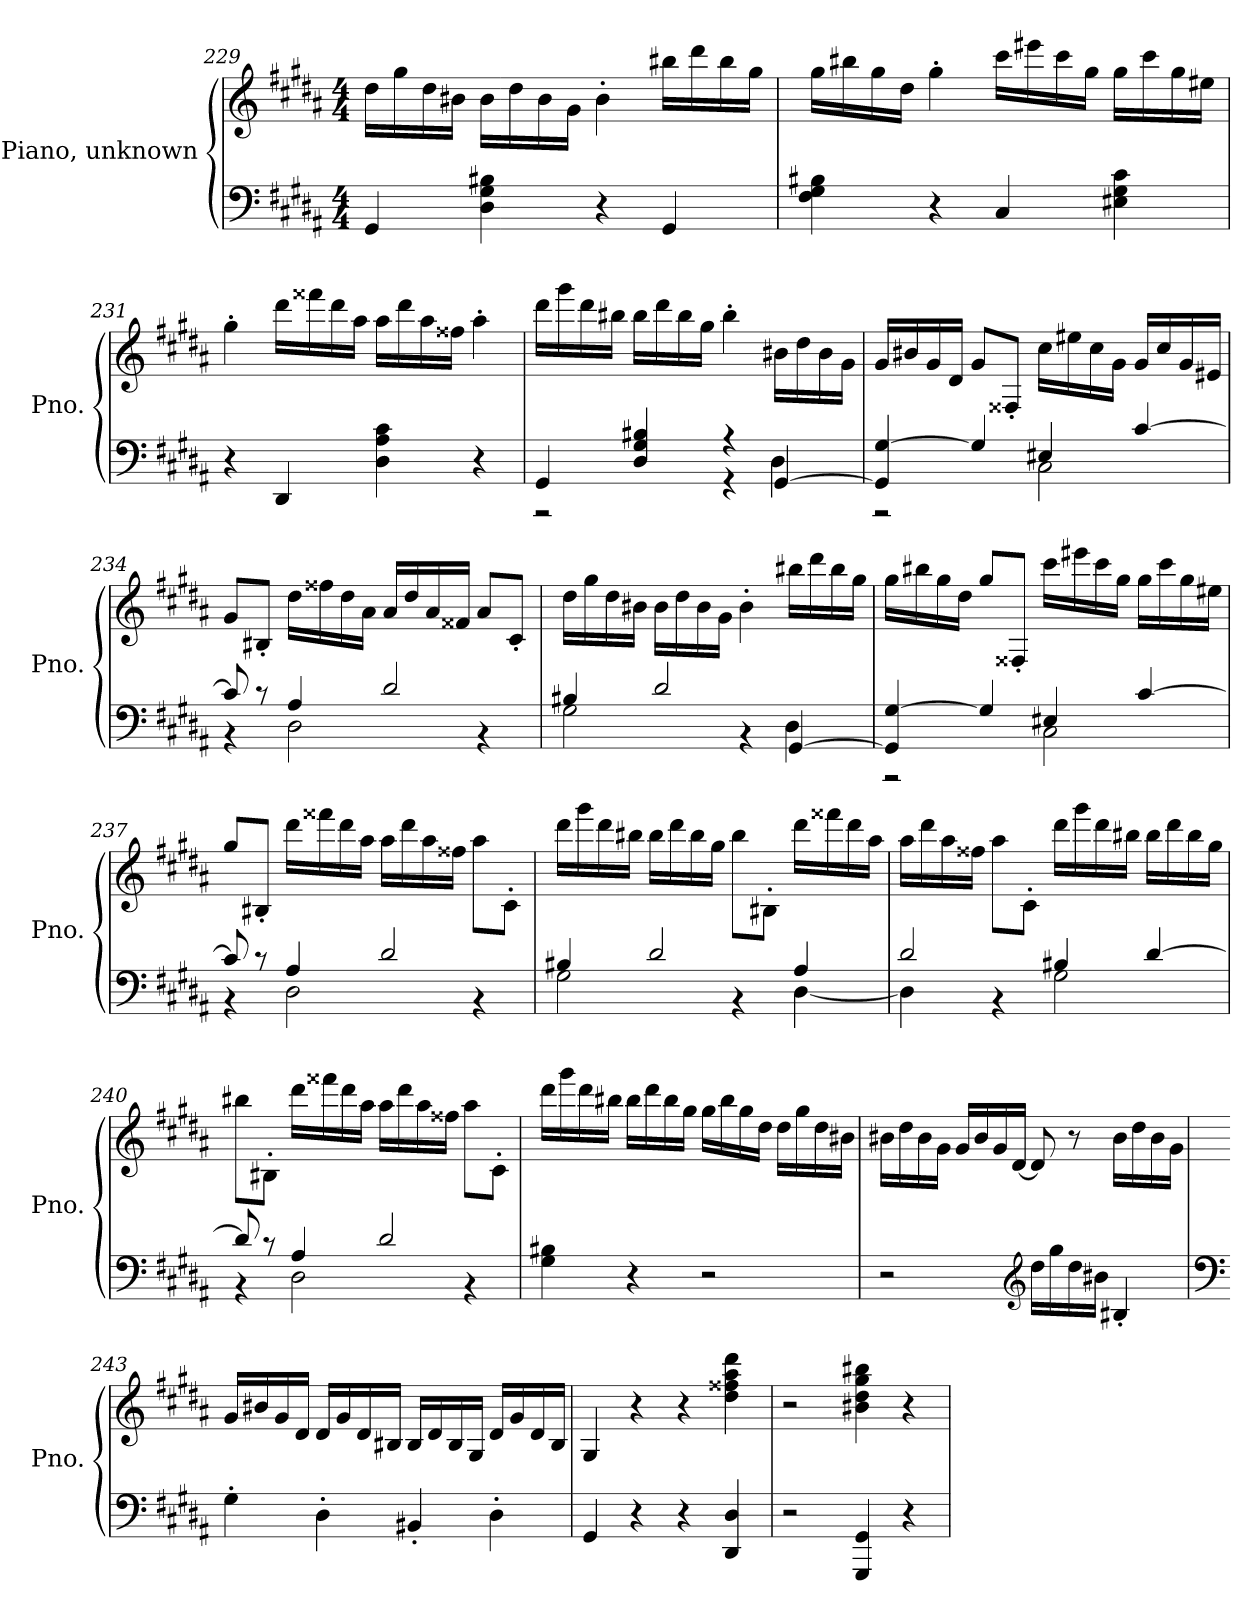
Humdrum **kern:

**kern	**kern
*part1	*part1
*staff2	*staff1
*I"Piano, unknown	*
*I'Pno.	*
!!LO:LB:g=z
*clefF4	*clefG2
*k[f#c#g#d#a#]	*k[f#c#g#d#a#]
*M4/4	*M4/4
=229	=229
4GG#/	16dd#\LL
.	16gg#\
.	16dd#\
.	16b#X\JJ
4D#\ 4G#\ 4B#X\	16b#\LL
.	16dd#\
.	16b#\
.	16g#\JJ
4r	4b#'\
4GG#/	16bb#X\LL
.	16ddd#\
.	16bb#\
.	16gg#\JJ
=230	=230
4F#\ 4G#\ 4B#X\	16gg#\LL
.	16bb#X\
.	16gg#\
.	16dd#\JJ
4r	4gg#'\
4C#/	16ccc#\LL
.	16eee#X\
.	16ccc#\
.	16gg#\JJ
4E#X\ 4G#\ 4c#\	16gg#\LL
.	16ccc#\
.	16gg#\
.	16ee#X\JJ
!!LO:LB:g=z
=231	=231
4r	4gg#'\
4DD#/	16ddd#\LL
.	16fff##X\
.	16ddd#\
.	16aa#\JJ
4D#\ 4A#\ 4c#\	16aa#\LL
.	16ddd#\
.	16aa#\
.	16ff##X\JJ
4r	4aa#'\
=232	=232
*^	*
4GG#/	2r	16ddd#\LL
.	.	16ggg#\
.	.	16ddd#\
.	.	16bb#X\JJ
4D#/ 4G#/ 4B#X/	.	16bb#\LL
.	.	16ddd#\
.	.	16bb#\
.	.	16gg#\JJ
4r	4r	4bb#'\
[4GG#/	4D#\	16b#X\LL
.	.	16dd#\
.	.	16b#\
.	.	16g#\JJ
!!LO:PB:g=z
=233	=233	=233
4GG#/] [4G#/	2r	16g#/LL
.	.	16b#X/
.	.	16g#/
.	.	16d#/JJ
4G#/]	.	8g#/L
.	.	8F##X'/J
4E#X/	2C#\	16cc#\LL
.	.	16ee#X\
.	.	16cc#\
.	.	16g#\JJ
[4c#/	.	16g#/LL
.	.	16cc#/
.	.	16g#/
.	.	16e#X/JJ
=234	=234	=234
8c#/]	4r	8g#/L
8r	.	8B#X'/J
4A#/	2D#\	16dd#\LL
.	.	16ff##X\
.	.	16dd#\
.	.	16a#\JJ
2d#/	.	16a#/LL
.	.	16dd#/
.	.	16a#/
.	.	16f##X/JJ
.	4r	8a#/L
.	.	8c#'/J
!!LO:LB:g=z
=235	=235	=235
4B#X/	2G#\	16dd#\LL
.	.	16gg#\
.	.	16dd#\
.	.	16b#X\JJ
2d#/	.	16b#\LL
.	.	16dd#\
.	.	16b#\
.	.	16g#\JJ
.	4r	4b#'\
[4GG#/	4D#\	16bb#X\LL
.	.	16ddd#\
.	.	16bb#\
.	.	16gg#\JJ
=236	=236	=236
4GG#/] [4G#/	2r	16gg#\LL
.	.	16bb#X\
.	.	16gg#\
.	.	16dd#\JJ
4G#/]	.	8gg#/L
.	.	8F##X'/J
4E#X/	2C#\	16ccc#\LL
.	.	16eee#X\
.	.	16ccc#\
.	.	16gg#\JJ
[4c#/	.	16gg#\LL
.	.	16ccc#\
.	.	16gg#\
.	.	16ee#X\JJ
!!LO:LB:g=z
=237	=237	=237
8c#/]	4r	8gg#/L
8r	.	8B#X'/J
4A#/	2D#\	16ddd#\LL
.	.	16fff##X\
.	.	16ddd#\
.	.	16aa#\JJ
2d#/	.	16aa#\LL
.	.	16ddd#\
.	.	16aa#\
.	.	16ff##X\JJ
.	4r	8aa#\L
.	.	8c#'\J
=238	=238	=238
4B#X/	2G#\	16ddd#\LL
.	.	16ggg#\
.	.	16ddd#\
.	.	16bb#X\JJ
2d#/	.	16bb#\LL
.	.	16ddd#\
.	.	16bb#\
.	.	16gg#\JJ
.	4r	8bb#\L
.	.	8B#X'\J
4A#/	[4D#\	16ddd#\LL
.	.	16fff##X\
.	.	16ddd#\
.	.	16aa#\JJ
!!LO:LB:g=z
=239	=239	=239
2d#/	4D#\]	16aa#\LL
.	.	16ddd#\
.	.	16aa#\
.	.	16ff##X\JJ
.	4r	8aa#\L
.	.	8c#'\J
4B#X/	2G#\	16ddd#\LL
.	.	16ggg#\
.	.	16ddd#\
.	.	16bb#X\JJ
[4d#/	.	16bb#\LL
.	.	16ddd#\
.	.	16bb#\
.	.	16gg#\JJ
=240	=240	=240
8d#/]	4r	8bb#X\L
8r	.	8B#X'\J
4A#/	2D#\	16ddd#\LL
.	.	16fff##X\
.	.	16ddd#\
.	.	16aa#\JJ
2d#/	.	16aa#\LL
.	.	16ddd#\
.	.	16aa#\
.	.	16ff##X\JJ
.	4r	8aa#\L
.	.	8c#'\J
*v	*v	*
!!LO:LB:g=z
=241	=241
4G#\ 4B#X\	16ddd#\LL
.	16ggg#\
.	16ddd#\
.	16bb#X\JJ
4r	16bb#\LL
.	16ddd#\
.	16bb#\
.	16gg#\JJ
2r	16gg#\LL
.	16bb#\
.	16gg#\
.	16dd#\JJ
.	16dd#\LL
.	16gg#\
.	16dd#\
.	16b#X\JJ
=242	=242
2r	16b#X\LL
.	16dd#\
.	16b#\
.	16g#\JJ
.	16g#/LL
.	16b#/
.	16g#/
.	[16d#/JJ
*clefG2	*
16dd#\LL	8d#/]
16gg#\	.
16dd#\	8r
16b#X\JJ	.
4B#X'/	16b#\LL
.	16dd#\
.	16b#\
.	16g#\JJ
!!LO:LB:g=z
=243	=243
*clefF4	*
4G#'\	16g#/LL
.	16b#X/
.	16g#/
.	16d#/JJ
4D#'\	16d#/LL
.	16g#/
.	16d#/
.	16B#X/JJ
4BB#X'/	16B#/LL
.	16d#/
.	16B#/
.	16G#/JJ
4D#'\	16d#/LL
.	16g#/
.	16d#/
.	16B#/JJ
=244	=244
4GG#/	4G#/
4r	4r
4r	4r
4DD#/ 4D#/	4dd#\ 4ff##X\ 4aa#\ 4ddd#\
=245	=245
2r	2r
4GGG#/ 4GG#/	4b#X\ 4dd#\ 4gg#\ 4bb#X\
4r	4r
=	=
*-	*-
